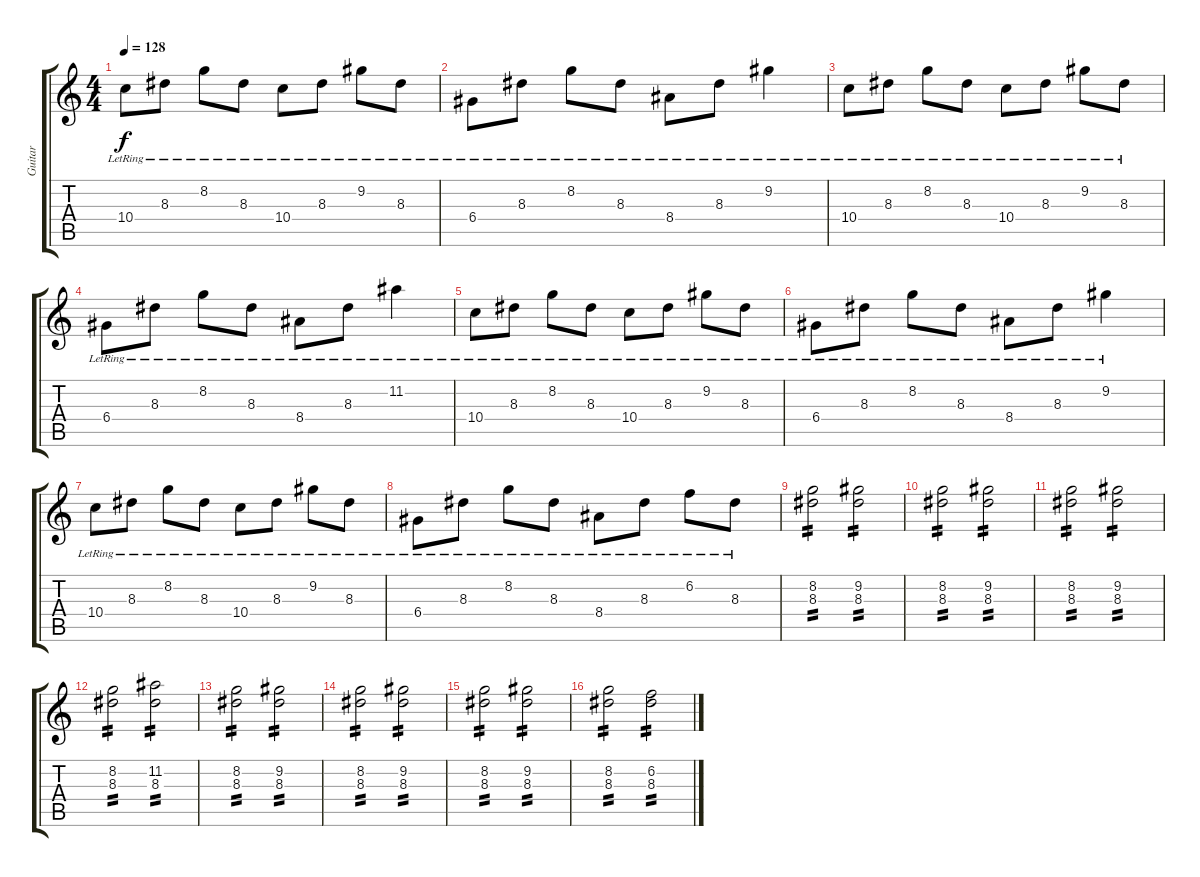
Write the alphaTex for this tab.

\track ("Guitar" "Guitar") {instrument distortionguitar}
\staff {score tabs}
\tuning (E4 B3 G3 D3 A2 E2) {hide}
\ts (4 4)
\tempo 128
\clef g2
\ks c
10.4{lr}.8{dy f volume 16 instrument electricguitarjazz} 8.3{lr}.8 8.2{lr}.8 8.3{lr}.8 10.4{lr}.8 8.3{lr}.8 9.2{lr}.8 8.3{lr}.8 |
6.4{lr}.8 8.3{lr}.8 8.2{lr}.8 8.3{lr}.8 8.4{lr}.8 8.3{lr}.8 9.2{lr}.4 |
10.4{lr}.8 8.3{lr}.8 8.2{lr}.8 8.3{lr}.8 10.4{lr}.8 8.3{lr}.8 9.2{lr}.8 8.3{lr}.8 |
6.4{lr}.8 8.3{lr}.8 8.2{lr}.8 8.3{lr}.8 8.4{lr}.8 8.3{lr}.8 11.2{lr}.4 |
10.4{lr}.8 8.3{lr}.8 8.2{lr}.8 8.3{lr}.8 10.4{lr}.8 8.3{lr}.8 9.2{lr}.8 8.3{lr}.8 |
6.4{lr}.8 8.3{lr}.8 8.2{lr}.8 8.3{lr}.8 8.4{lr}.8 8.3{lr}.8 9.2{lr}.4 |
10.4{lr}.8 8.3{lr}.8 8.2{lr}.8 8.3{lr}.8 10.4{lr}.8 8.3{lr}.8 9.2{lr}.8 8.3{lr}.8 |
6.4{lr}.8 8.3{lr}.8 8.2{lr}.8 8.3{lr}.8 8.4{lr}.8 8.3{lr}.8 6.2{lr}.8 8.3{lr}.8 |
(8.2 8.3).2{tp 2 instrument distortionguitar} (9.2 8.3).2{tp 2} |
(8.2 8.3).2{tp 2} (9.2 8.3).2{tp 2} |
(8.2 8.3).2{tp 2} (9.2 8.3).2{tp 2} |
(8.2 8.3).2{tp 2} (11.2 8.3).2{tp 2} |
(8.2 8.3).2{tp 2} (9.2 8.3).2{tp 2} |
(8.2 8.3).2{tp 2} (9.2 8.3).2{tp 2} |
(8.2 8.3).2{tp 2} (9.2 8.3).2{tp 2} |
(8.2 8.3).2{tp 2} (6.2 8.3).2{tp 2}
